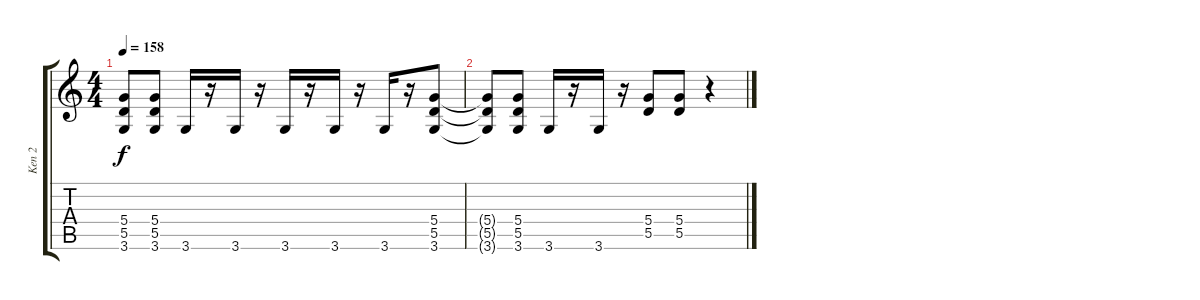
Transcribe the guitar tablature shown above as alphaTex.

\track ("Ken 2" "Ken 2") {instrument distortionguitar}
\staff {score tabs}
\tuning (E4 B3 G3 D3 A2 E2) {hide}
\ts (4 4)
\tempo 158
\clef g2
\ks c
(5.4{t} 5.5{t} 3.6{t}).8{dy f} (5.4 5.5 3.6).8 3.6.16 r.16 3.6.16 r.16 3.6.16 r.16 3.6.16 r.16 3.6.16 r.16 (5.4 5.5 3.6).8 |
(5.4{t} 5.5{t} 3.6{t}).8 (5.4 5.5 3.6).8 3.6.16 r.16 3.6.16 r.16 (5.4 5.5).8 (5.4 5.5).8 r.4
